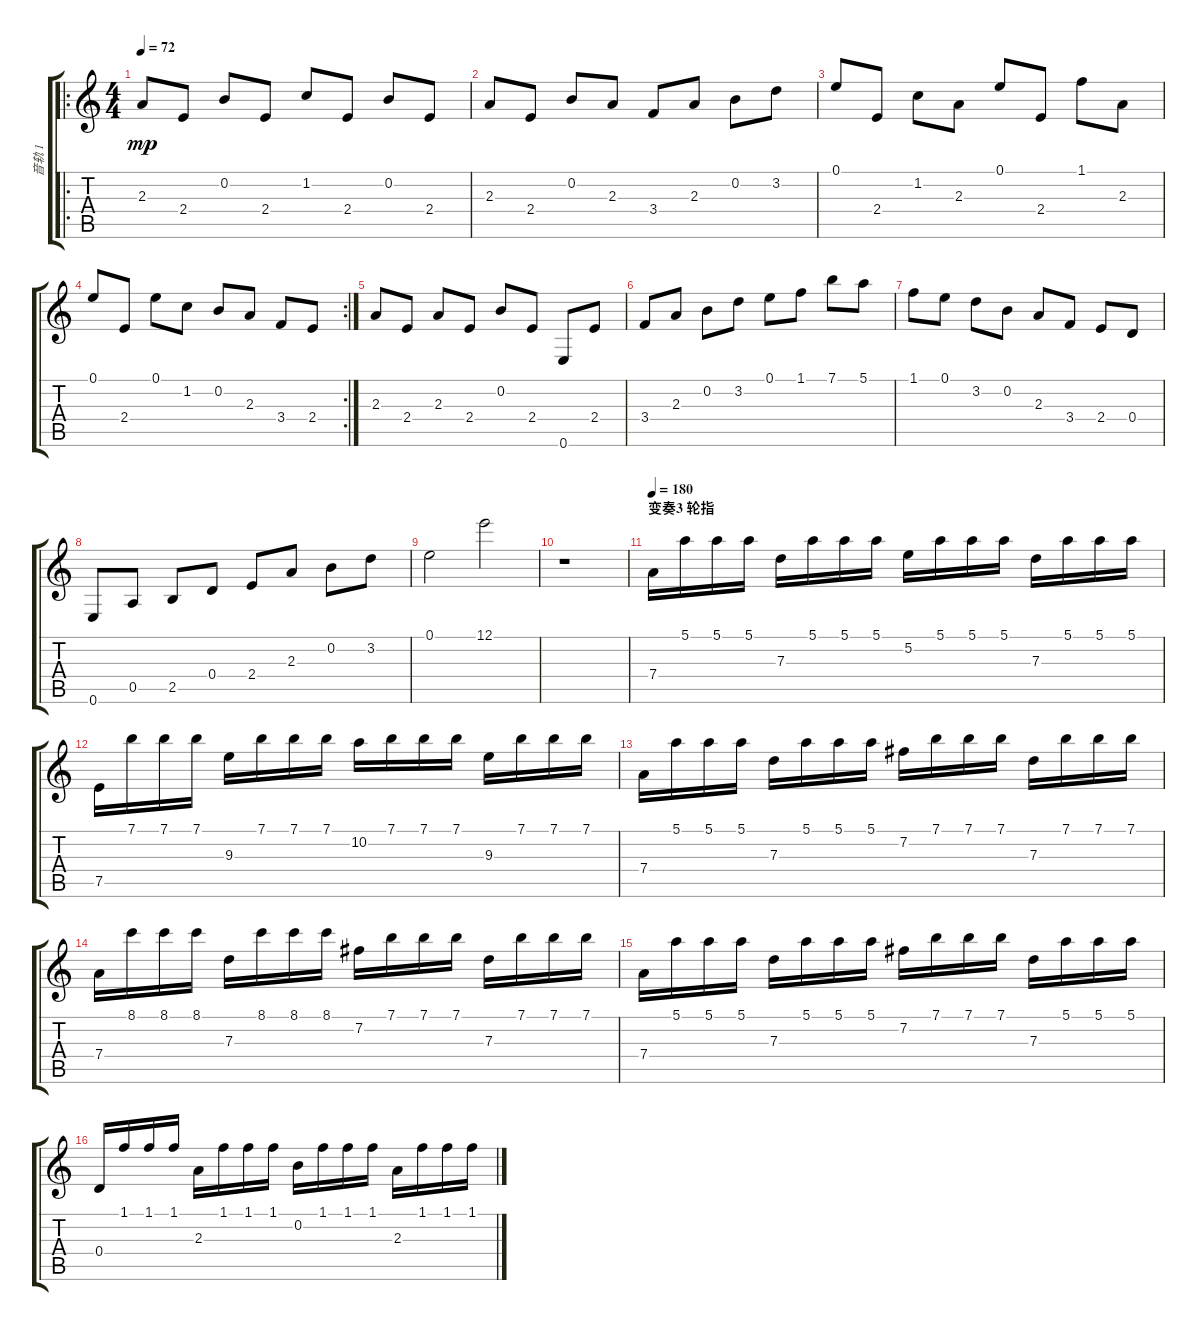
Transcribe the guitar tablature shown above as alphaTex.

\track ("音轨 1" "音轨 1") {instrument acousticguitarnylon}
\staff {score tabs}
\tuning (E4 B3 G3 D3 A2 E2) {hide}
\ro
\ts (4 4)
\tempo 72
\clef g2
\ks c
2.3.8{dy mp} 2.4.8 0.2.8 2.4.8 1.2.8 2.4.8 0.2.8 2.4.8 |
2.3.8 2.4.8 0.2.8 2.3.8 3.4.8 2.3.8 0.2.8 3.2.8 |
0.1.8 2.4.8 1.2.8 2.3.8 0.1.8 2.4.8 1.1.8 2.3.8 |
\rc 2
0.1.8 2.4.8 0.1.8 1.2.8 0.2.8 2.3.8 3.4.8 2.4.8 |
2.3.8 2.4.8 2.3.8 2.4.8 0.2.8 2.4.8 0.6.8 2.4.8 |
3.4.8 2.3.8 0.2.8 3.2.8 0.1.8 1.1.8 7.1.8 5.1.8 |
1.1.8 0.1.8 3.2.8 0.2.8 2.3.8 3.4.8 2.4.8 0.4.8 |
0.6.8 0.5.8 2.5.8 0.4.8 2.4.8 2.3.8 0.2.8 3.2.8 |
0.1.2 12.1.2 |
r.1 |
\section ("" "变奏3 轮指")
\tempo 180
7.4.16 5.1.16 5.1.16 5.1.16 7.3.16 5.1.16 5.1.16 5.1.16 5.2.16 5.1.16 5.1.16 5.1.16 7.3.16 5.1.16 5.1.16 5.1.16 |
7.5.16 7.1.16 7.1.16 7.1.16 9.3.16 7.1.16 7.1.16 7.1.16 10.2.16 7.1.16 7.1.16 7.1.16 9.3.16 7.1.16 7.1.16 7.1.16 |
7.4.16 5.1.16 5.1.16 5.1.16 7.3.16 5.1.16 5.1.16 5.1.16 7.2.16 7.1.16 7.1.16 7.1.16 7.3.16 7.1.16 7.1.16 7.1.16 |
7.4.16 8.1.16 8.1.16 8.1.16 7.3.16 8.1.16 8.1.16 8.1.16 7.2.16 7.1.16 7.1.16 7.1.16 7.3.16 7.1.16 7.1.16 7.1.16 |
7.4.16 5.1.16 5.1.16 5.1.16 7.3.16 5.1.16 5.1.16 5.1.16 7.2.16 7.1.16 7.1.16 7.1.16 7.3.16 5.1.16 5.1.16 5.1.16 |
0.4.16 1.1.16 1.1.16 1.1.16 2.3.16 1.1.16 1.1.16 1.1.16 0.2.16 1.1.16 1.1.16 1.1.16 2.3.16 1.1.16 1.1.16 1.1.16
